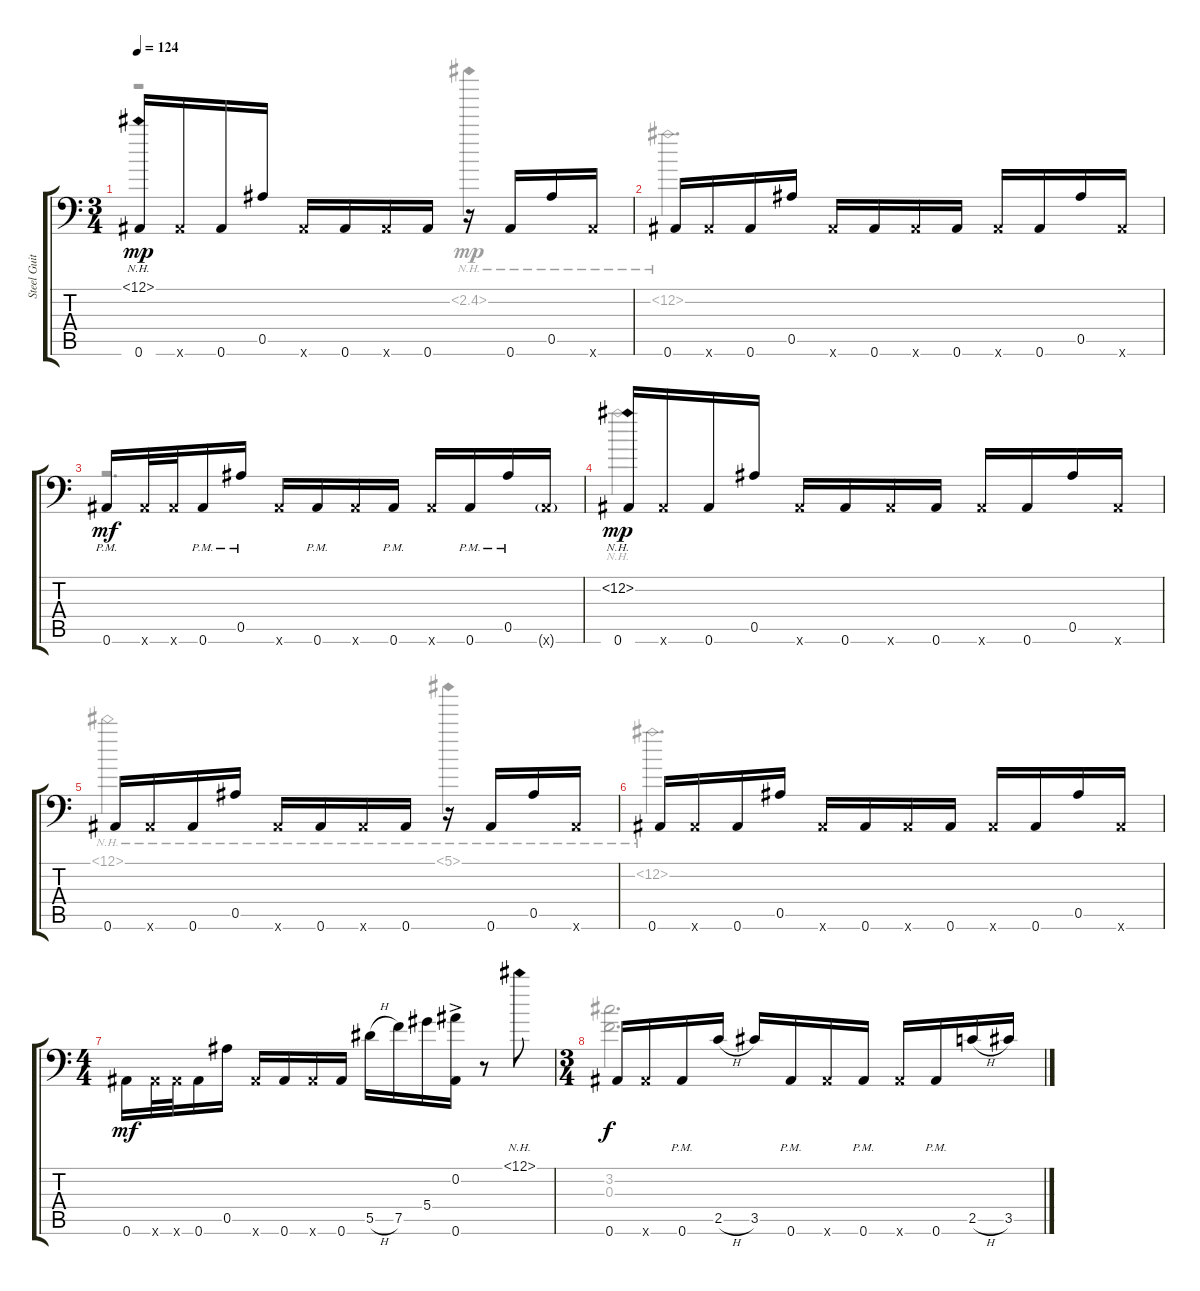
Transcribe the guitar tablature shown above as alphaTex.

\track ("Steel Guitar" "Steel Guit") {instrument acousticguitarsteel}
\staff {score tabs}
\tuning (Eb4 Bb3 F3 Eb3 Bb2 Bb1) {hide}
\voice
\ts (3 4)
\tempo 124
\clef f4
\ks c
(0.1{nh} 0.6).16{dy mp} 0.6{x}.16 0.6.16 0.5.16 0.6{x}.16 0.6.16 0.6{x}.16 0.6.16 r.16 0.6.16 0.5.16 0.6{x}.16 |
0.6.16 0.6{x}.16 0.6.16 0.5.16 0.6{x}.16 0.6.16 0.6{x}.16 0.6.16 0.6{x}.16 0.6.16 0.5.16 0.6{x}.16 |
0.6{pm}.16{dy mf} 0.6{x}.32 0.6{x}.32 0.6{pm}.16 0.5{pm}.16 0.6{x}.16 0.6{pm}.16 0.6{x}.16 0.6{pm}.16 0.6{x}.16 0.6{pm}.16 0.5{pm}.16 0.6{g x}.16 |
(0.2{nh} 0.6).16{dy mp} 0.6{x}.16 0.6.16 0.5.16 0.6{x}.16 0.6.16 0.6{x}.16 0.6.16 0.6{x}.16 0.6.16 0.5.16 0.6{x}.16 |
0.6.16 0.6{x}.16 0.6.16 0.5.16 0.6{x}.16 0.6.16 0.6{x}.16 0.6.16 r.16 0.6.16 0.5.16 0.6{x}.16 |
0.6.16 0.6{x}.16 0.6.16 0.5.16 0.6{x}.16 0.6.16 0.6{x}.16 0.6.16 0.6{x}.16 0.6.16 0.5.16 0.6{x}.16 |
\ts (4 4)
0.6.16{dy mf} 0.6{x}.32 0.6{x}.32 0.6.16 0.5.16 0.6{x}.16 0.6.16 0.6{x}.16 0.6.16 5.5{h}.16 7.5.16 5.4.16 (0.2{ac} 0.6{ac}).16 r.8 0.1{nh}.8 |
\ts (3 4)
0.6.16{dy f} 0.6{x}.16 0.6{pm}.16 2.5{h}.16 3.5.16 0.6{pm}.16 0.6{x}.16 0.6{pm}.16 0.6{x}.16 0.6{pm}.16 2.5{h}.16 3.5.16
\voice
\clef f4
\ottava regular
\simile none
\ks c
r.2{dy mp} 2.2{nh}.4 |
0.2{nh}.2{d} |
r.2{d} |
0.2{nh}.2{d} |
0.1{nh}.2 5.1{nh}.4 |
0.2{nh}.2{d} |
|
(3.2 0.3).2{d dy f}
